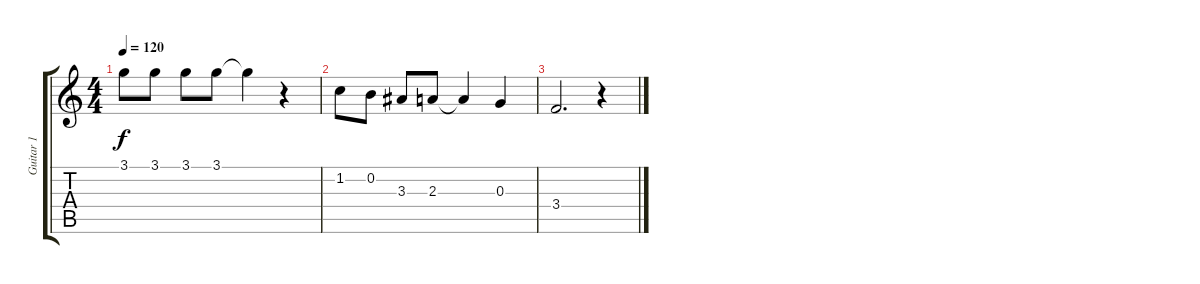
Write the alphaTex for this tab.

\track ("Guitar 1" "Guitar 1") {instrument acousticguitarnylon}
\staff {score tabs}
\tuning (E4 B3 G3 D3 A2 E2) {hide}
\ts (4 4)
\tempo 120
\clef g2
\ks c
3.1.8{dy f} 3.1.8 3.1.8 3.1.8 3.1{t}.4 r.4 |
1.2.8 0.2.8 3.3.8 2.3.8 2.3{t}.4 0.3.4 |
3.4.2{d} r.4
